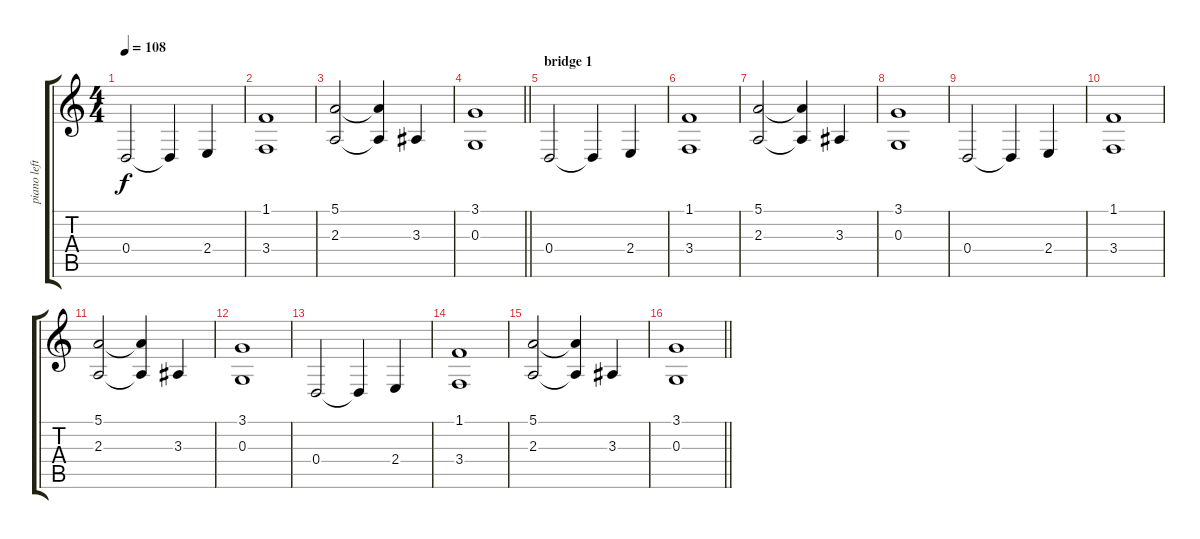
\track ("piano left" "piano left") {instrument electricgrandpiano}
\staff {score tabs}
\tuning (E4 B3 G3 D3 A2 E2) {hide}
\ts (4 4)
\tempo 108
\clef g2
\ks c
0.4.2{dy f} 0.4{t}.4 2.4.4 |
(1.1 3.4).1 |
(5.1 2.3).2 (5.1{t} 2.3{t}).4 3.3.4 |
\barLineRight lightlight
(3.1 0.3).1 |
\section ("" "bridge 1")
0.4.2 0.4{t}.4 2.4.4 |
(1.1 3.4).1 |
(5.1 2.3).2 (5.1{t} 2.3{t}).4 3.3.4 |
(3.1 0.3).1 |
0.4.2 0.4{t}.4 2.4.4 |
(1.1 3.4).1 |
(5.1 2.3).2 (5.1{t} 2.3{t}).4 3.3.4 |
(3.1 0.3).1 |
0.4.2 0.4{t}.4 2.4.4 |
(1.1 3.4).1 |
(5.1 2.3).2 (5.1{t} 2.3{t}).4 3.3.4 |
\barLineRight lightlight
(3.1 0.3).1
